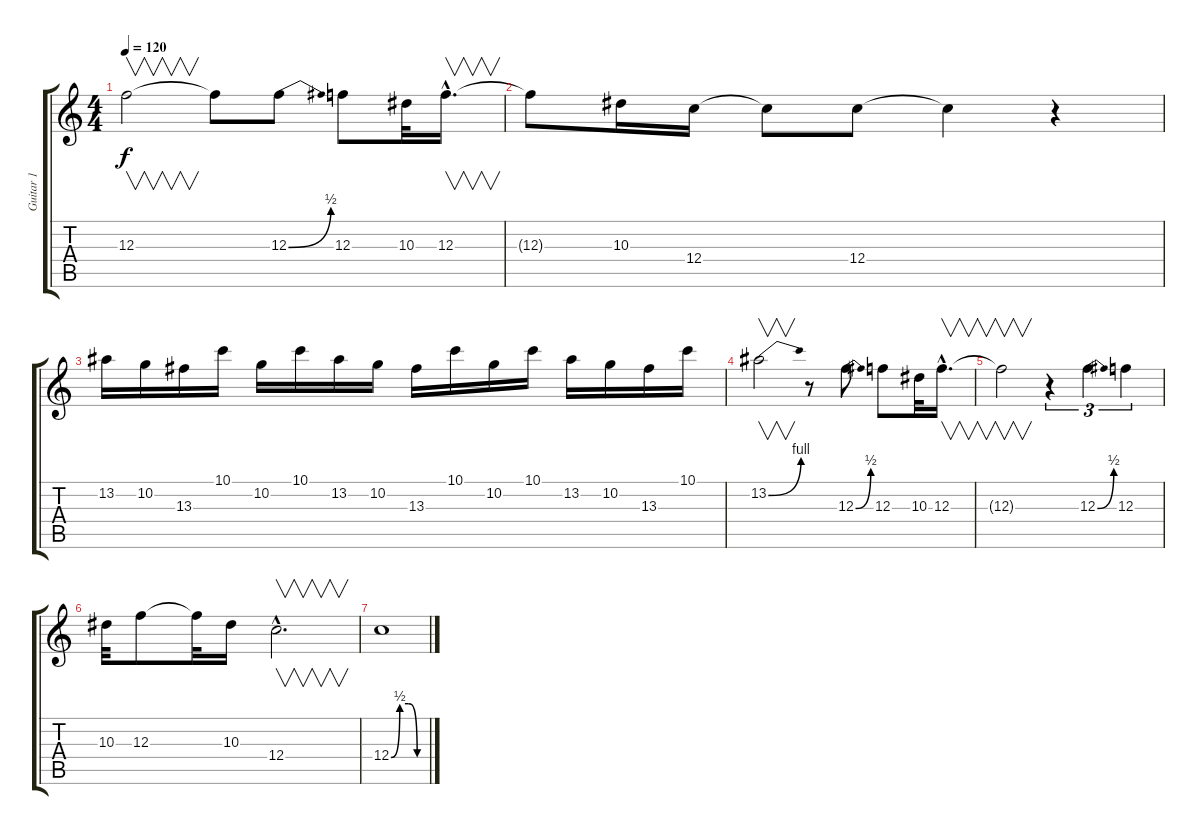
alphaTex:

\track ("Guitar 1" "Guitar 1") {instrument electricguitarclean}
\staff {score tabs}
\tuning (D4 A3 F3 C3 G2 C2) {hide}
\ts (4 4)
\tempo 120
\clef g2
\ks c
12.3{t}.2{v dy f} 12.3{t}.8 12.3{be (bend 0 0 60 2)}.8 12.3.8 10.3.32 12.3{hac}.16{v d} |
12.3{t}.8 10.3.16 12.4.16 12.4{t}.8 12.4.8 12.4{t}.4 r.4 |
13.2.16 10.2.16 13.3.16 10.1.16 10.2.16 10.1.16 13.2.16 10.2.16 13.3.16 10.1.16 10.2.16 10.1.16 13.2.16 10.2.16 13.3.16 10.1.16 |
13.2{be (bend 0 0 60 4)}.2{v} r.8 12.3{be (bend 0 0 60 2)}.8 12.3.8 10.3.32 12.3{hac}.16{v d} |
12.3{t}.2{v} r.4{tu (3 2)} 12.3{be (bend 0 0 60 2)}.4{tu (3 2)} 12.3.4{tu (3 2)} |
10.3.32 12.3.8 12.3{t}.32 10.3.16 12.4{hac}.2{v d} |
12.4{be (custom 0 0 15 2 30 2 45 0 60 0)}.1
